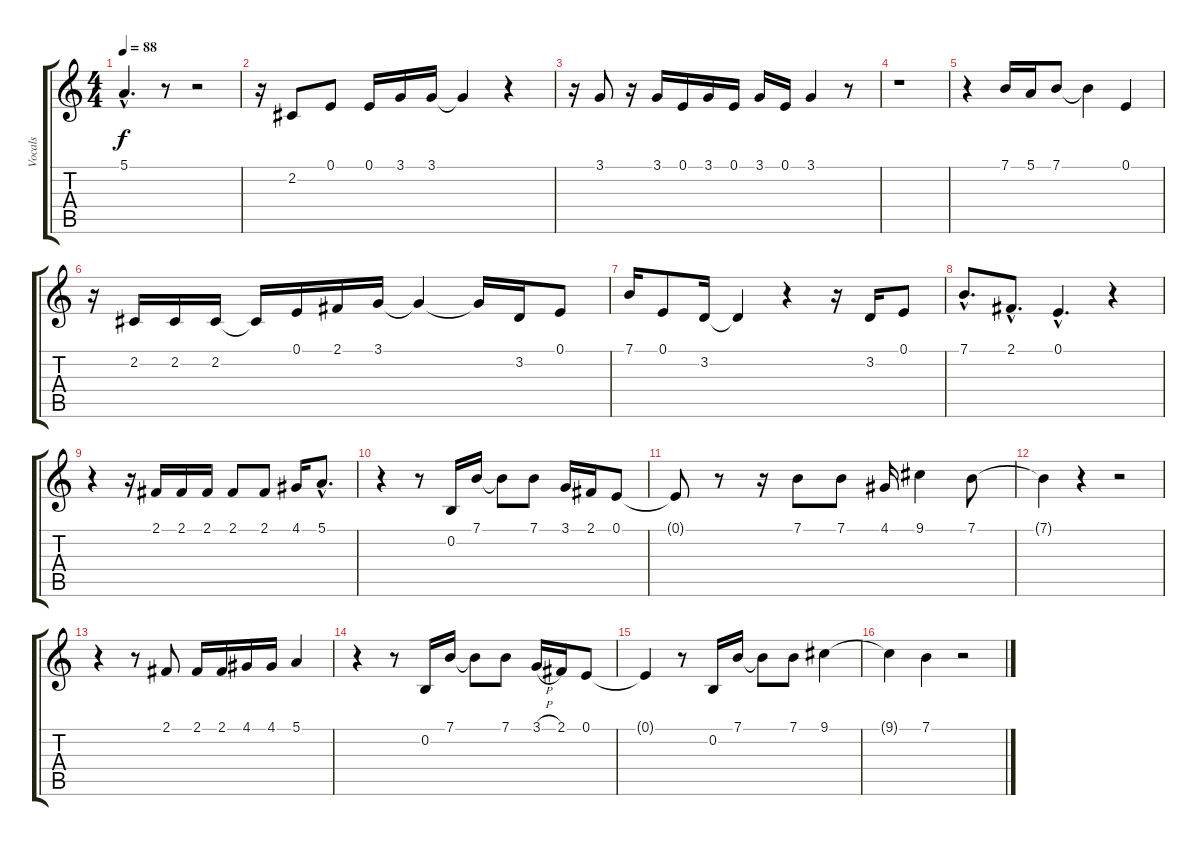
\track ("Vocals" "Vocals") {instrument synthvoice}
\staff {score tabs}
\tuning (E4 B3 G3 D3 A2 E2) {hide}
\ts (4 4)
\tempo 88
\clef g2
\ks c
5.1{hac t}.4{d dy f} r.8 r.2 |
r.16 2.2.8 0.1.8 0.1.16 3.1.16 3.1.16 3.1{t}.4 r.4 |
r.16 3.1.8 r.16 3.1.16 0.1.16 3.1.16 0.1.16 3.1.16 0.1.16 3.1.4 r.8 |
r.1 |
r.4 7.1.16 5.1.16 7.1.8 7.1{t}.4 0.1.4 |
r.16 2.2.16 2.2.16 2.2.16 2.2{t}.16 0.1.16 2.1.16 3.1.16 3.1{t}.4 3.1{t}.16 3.2.16 0.1.8 |
7.1.16 0.1.8 3.2.16 3.2{t}.4 r.4 r.16 3.2.16 0.1.8 |
7.1{hac}.8{d} 2.1{hac}.8{d} 0.1{hac}.4{d} r.4 |
r.4 r.16 2.1.16 2.1.16 2.1.16 2.1.8 2.1.8 4.1.16 5.1{hac}.8{d} |
r.4 r.8 0.2.16 7.1.16 7.1{t}.8 7.1.8 3.1.16 2.1.16 0.1.8 |
0.1{t}.8 r.8 r.16 7.1.8 7.1.8 4.1.16 9.1.4 7.1.8 |
7.1{t}.4 r.4 r.2 |
r.4 r.8 2.1.8 2.1.16 2.1.16 4.1.16 4.1.16 5.1.4 |
r.4 r.8 0.2.16 7.1.16 7.1{t}.8 7.1.8 3.1{h}.16 2.1.16 0.1.8 |
0.1{t}.4 r.8 0.2.16 7.1.16 7.1{t}.8 7.1.8 9.1.4 |
9.1{t}.4 7.1.4 r.2
